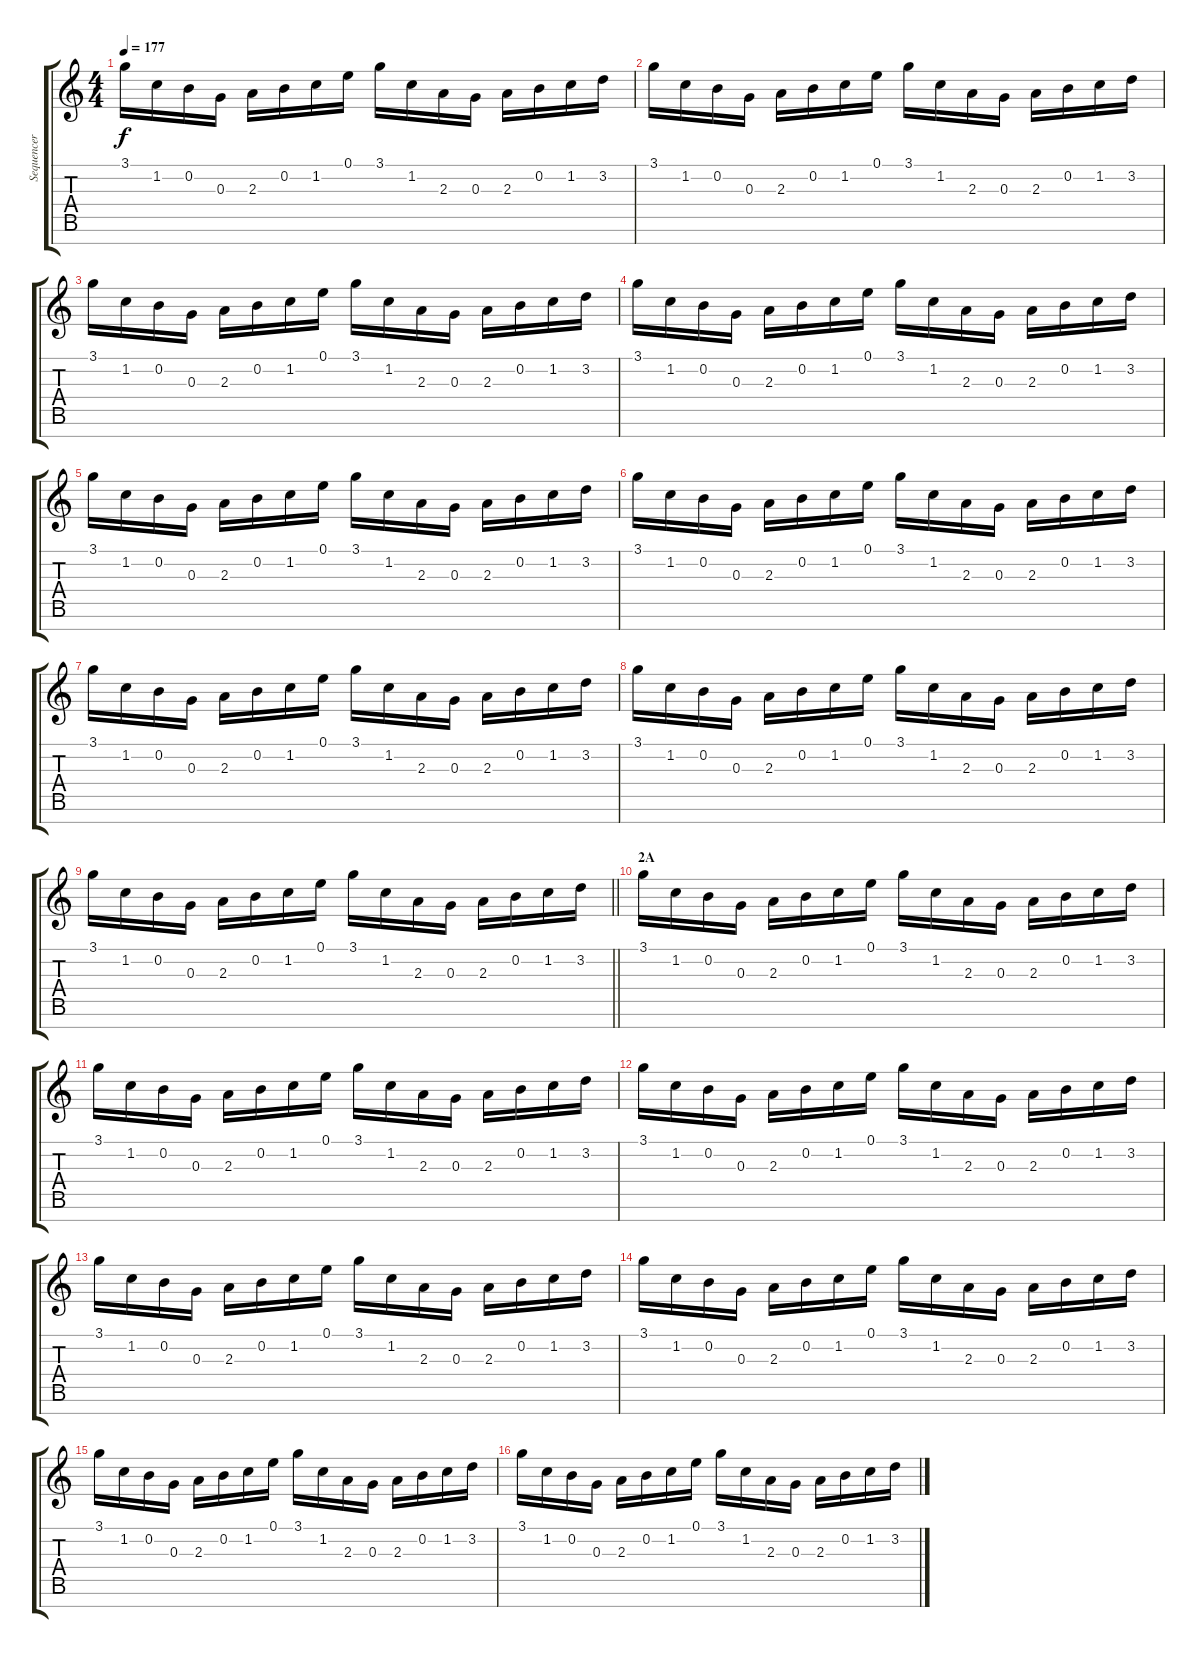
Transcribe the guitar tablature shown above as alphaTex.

\track ("Sequencer" "Sequencer") {instrument pad1newage}
\staff {score tabs}
\tuning (E5 B4 G4 D4 A3 E3 B2) {hide}
\ts (4 4)
\tempo 177
\clef g2
\ks c
3.1.16{dy f} 1.2.16 0.2.16 0.3.16 2.3.16 0.2.16 1.2.16 0.1.16 3.1.16 1.2.16 2.3.16 0.3.16 2.3.16 0.2.16 1.2.16 3.2.16 |
3.1.16 1.2.16 0.2.16 0.3.16 2.3.16 0.2.16 1.2.16 0.1.16 3.1.16 1.2.16 2.3.16 0.3.16 2.3.16 0.2.16 1.2.16 3.2.16 |
3.1.16 1.2.16 0.2.16 0.3.16 2.3.16 0.2.16 1.2.16 0.1.16 3.1.16 1.2.16 2.3.16 0.3.16 2.3.16 0.2.16 1.2.16 3.2.16 |
3.1.16 1.2.16 0.2.16 0.3.16 2.3.16 0.2.16 1.2.16 0.1.16 3.1.16 1.2.16 2.3.16 0.3.16 2.3.16 0.2.16 1.2.16 3.2.16 |
3.1.16 1.2.16 0.2.16 0.3.16 2.3.16 0.2.16 1.2.16 0.1.16 3.1.16 1.2.16 2.3.16 0.3.16 2.3.16 0.2.16 1.2.16 3.2.16 |
3.1.16 1.2.16 0.2.16 0.3.16 2.3.16 0.2.16 1.2.16 0.1.16 3.1.16 1.2.16 2.3.16 0.3.16 2.3.16 0.2.16 1.2.16 3.2.16 |
3.1.16 1.2.16 0.2.16 0.3.16 2.3.16 0.2.16 1.2.16 0.1.16 3.1.16 1.2.16 2.3.16 0.3.16 2.3.16 0.2.16 1.2.16 3.2.16 |
3.1.16 1.2.16 0.2.16 0.3.16 2.3.16 0.2.16 1.2.16 0.1.16 3.1.16 1.2.16 2.3.16 0.3.16 2.3.16 0.2.16 1.2.16 3.2.16 |
\barLineRight lightlight
3.1.16 1.2.16 0.2.16 0.3.16 2.3.16 0.2.16 1.2.16 0.1.16 3.1.16 1.2.16 2.3.16 0.3.16 2.3.16 0.2.16 1.2.16 3.2.16 |
\section ("" "2A")
3.1.16 1.2.16 0.2.16 0.3.16 2.3.16 0.2.16 1.2.16 0.1.16 3.1.16 1.2.16 2.3.16 0.3.16 2.3.16 0.2.16 1.2.16 3.2.16 |
3.1.16 1.2.16 0.2.16 0.3.16 2.3.16 0.2.16 1.2.16 0.1.16 3.1.16 1.2.16 2.3.16 0.3.16 2.3.16 0.2.16 1.2.16 3.2.16 |
3.1.16 1.2.16 0.2.16 0.3.16 2.3.16 0.2.16 1.2.16 0.1.16 3.1.16 1.2.16 2.3.16 0.3.16 2.3.16 0.2.16 1.2.16 3.2.16 |
3.1.16 1.2.16 0.2.16 0.3.16 2.3.16 0.2.16 1.2.16 0.1.16 3.1.16 1.2.16 2.3.16 0.3.16 2.3.16 0.2.16 1.2.16 3.2.16 |
3.1.16 1.2.16 0.2.16 0.3.16 2.3.16 0.2.16 1.2.16 0.1.16 3.1.16 1.2.16 2.3.16 0.3.16 2.3.16 0.2.16 1.2.16 3.2.16 |
3.1.16 1.2.16 0.2.16 0.3.16 2.3.16 0.2.16 1.2.16 0.1.16 3.1.16 1.2.16 2.3.16 0.3.16 2.3.16 0.2.16 1.2.16 3.2.16 |
3.1.16 1.2.16 0.2.16 0.3.16 2.3.16 0.2.16 1.2.16 0.1.16 3.1.16 1.2.16 2.3.16 0.3.16 2.3.16 0.2.16 1.2.16 3.2.16
